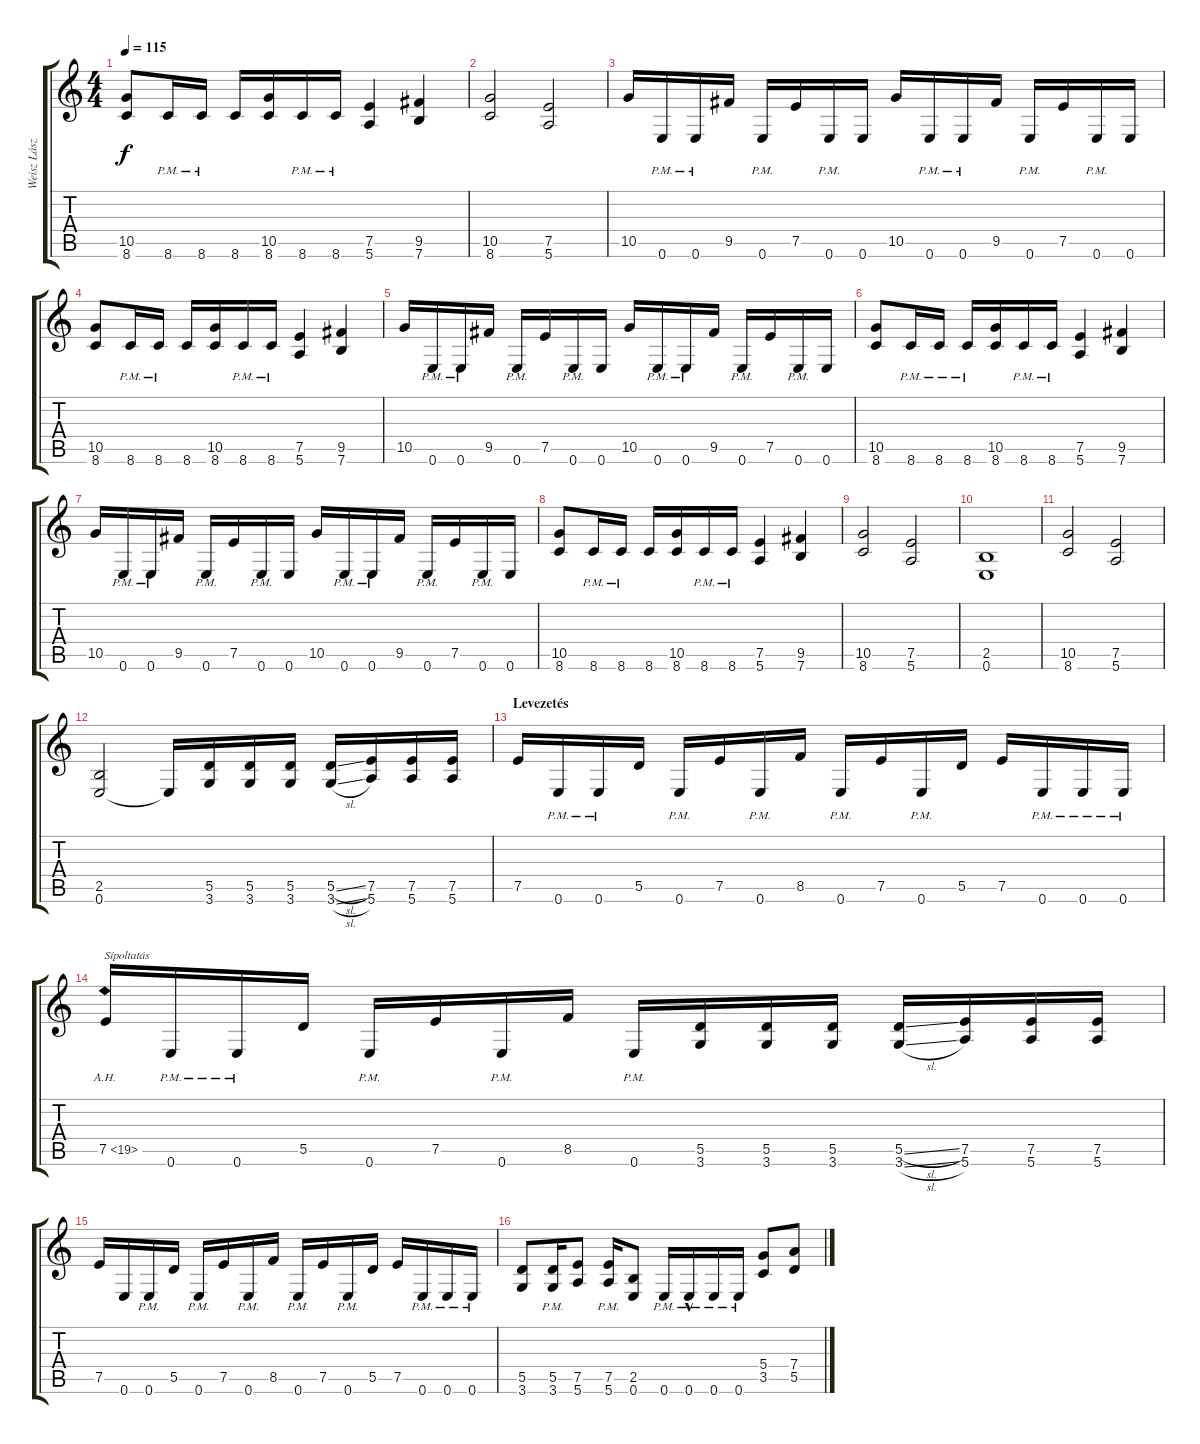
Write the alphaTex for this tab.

\track ("Weisz László /gitár/" "Weisz Lász") {instrument distortionguitar}
\staff {score tabs}
\tuning (E4 B3 G3 D3 A2 E2) {hide}
\ts (4 4)
\tempo 115
\clef g2
\ks c
(10.5 8.6).8{dy f} 8.6{pm}.16 8.6{pm}.16 8.6.16 (10.5 8.6).16 8.6{pm}.16 8.6{pm}.16 (7.5 5.6).4 (9.5 7.6).4 |
(10.5 8.6).2 (7.5 5.6).2 |
10.5.16 0.6{pm}.16 0.6{pm}.16 9.5.16 0.6{pm}.16 7.5.16 0.6{pm}.16 0.6.16 10.5.16 0.6{pm}.16 0.6{pm}.16 9.5.16 0.6{pm}.16 7.5.16 0.6{pm}.16 0.6.16 |
(10.5 8.6).8 8.6{pm}.16 8.6{pm}.16 8.6.16 (10.5 8.6).16 8.6{pm}.16 8.6{pm}.16 (7.5 5.6).4 (9.5 7.6).4 |
10.5.16 0.6{pm}.16 0.6{pm}.16 9.5.16 0.6{pm}.16 7.5.16 0.6{pm}.16 0.6.16 10.5.16 0.6{pm}.16 0.6{pm}.16 9.5.16 0.6{pm}.16 7.5.16 0.6{pm}.16 0.6.16 |
(10.5 8.6).8 8.6{pm}.16 8.6{pm}.16 8.6{pm}.16 (10.5 8.6).16 8.6{pm}.16 8.6{pm}.16 (7.5 5.6).4 (9.5 7.6).4 |
10.5.16 0.6{pm}.16 0.6{pm}.16 9.5.16 0.6{pm}.16 7.5.16 0.6{pm}.16 0.6.16 10.5.16 0.6{pm}.16 0.6{pm}.16 9.5.16 0.6{pm}.16 7.5.16 0.6{pm}.16 0.6.16 |
(10.5 8.6).8 8.6{pm}.16 8.6{pm}.16 8.6.16 (10.5 8.6).16 8.6{pm}.16 8.6{pm}.16 (7.5 5.6).4 (9.5 7.6).4 |
(10.5 8.6).2 (7.5 5.6).2 |
(2.5 0.6).1 |
(10.5 8.6).2 (7.5 5.6).2 |
(2.5 0.6).2 0.6{t}.16 (5.5 3.6).16 (5.5 3.6).16 (5.5 3.6).16 (5.5{sl} 3.6{sl}).16 (7.5 5.6).16 (7.5 5.6).16 (7.5 5.6).16 |
\section ("" "Levezetés")
7.5.16 0.6{pm}.16 0.6{pm}.16 5.5.16 0.6{pm}.16 7.5.16 0.6{pm}.16 8.5.16 0.6{pm}.16 7.5.16 0.6{pm}.16 5.5.16 7.5.16 0.6{pm}.16 0.6{pm}.16 0.6{pm}.16 |
7.5{ah 12}.16{txt "Sípoltatás"} 0.6{pm}.16 0.6{pm}.16 5.5.16 0.6{pm}.16 7.5.16 0.6{pm}.16 8.5.16 0.6{pm}.16 (5.5 3.6).16 (5.5 3.6).16 (5.5 3.6).16 (5.5{sl} 3.6{sl}).16 (7.5 5.6).16 (7.5 5.6).16 (7.5 5.6).16 |
7.5.16 0.6.16 0.6{pm}.16 5.5.16 0.6{pm}.16 7.5.16 0.6{pm}.16 8.5.16 0.6{pm}.16 7.5.16 0.6{pm}.16 5.5.16 7.5.16 0.6{pm}.16 0.6{pm}.16 0.6{pm}.16 |
(5.5 3.6).8 (5.5{pm} 3.6{pm}).16 (7.5 5.6).8 (7.5{pm} 5.6{pm}).16 (2.5 0.6).8 0.6{pm}.16 0.6{hac pm}.16 0.6{pm}.16 0.6{pm}.16 (5.4 3.5).8 (7.4 5.5).8
